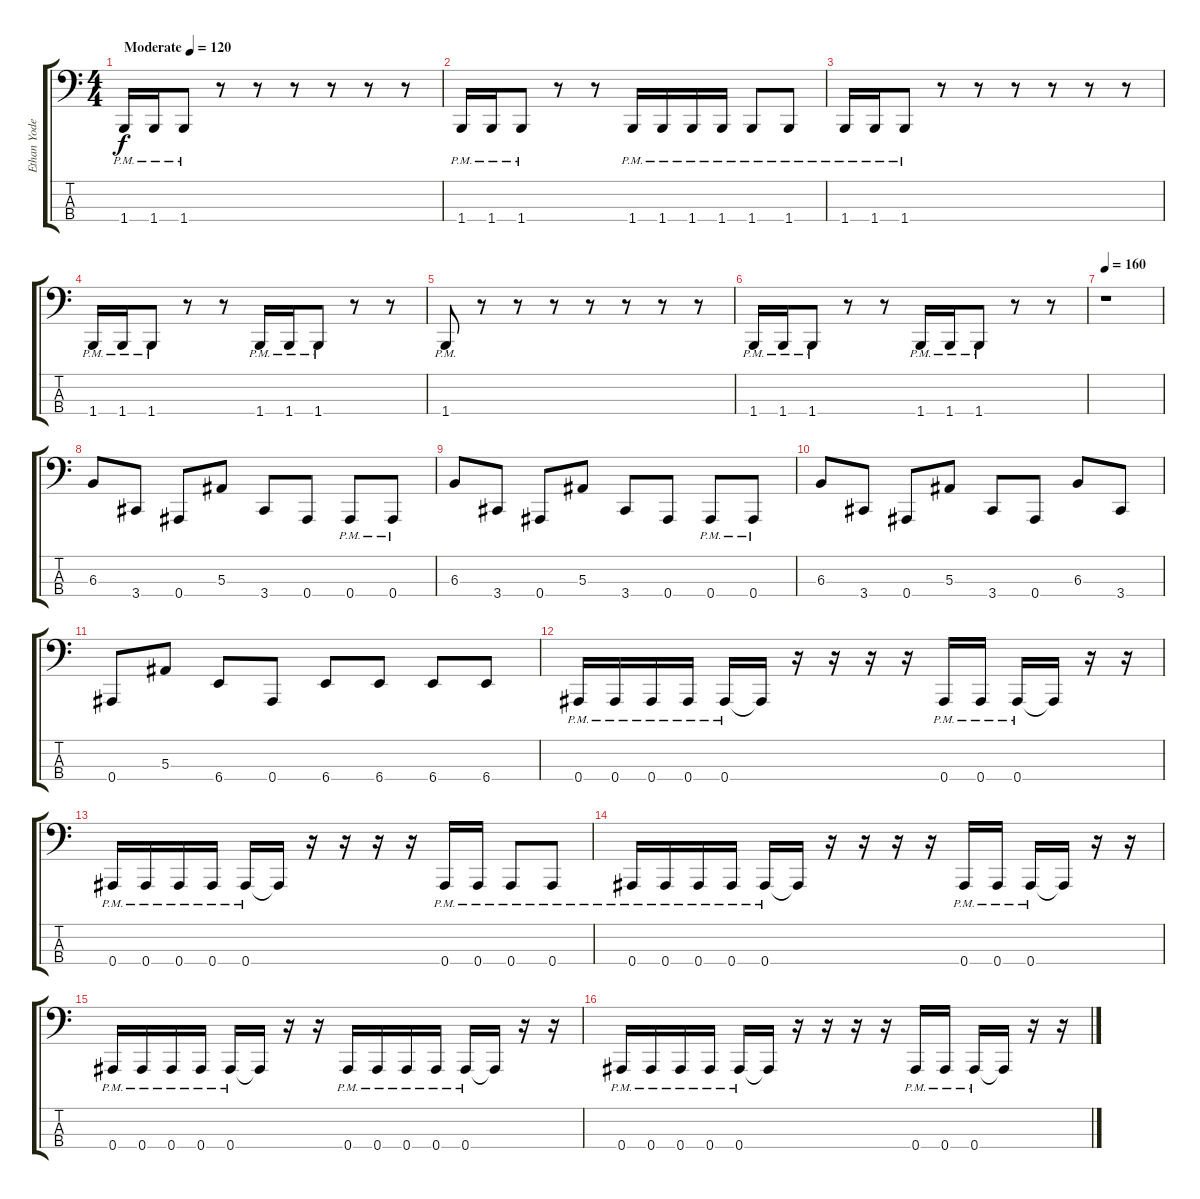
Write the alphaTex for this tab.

\track ("Ethan Yoder" "Ethan Yode") {instrument electricbassfinger}
\staff {score tabs}
\tuning (Eb2 Bb1 F1 Bb0) {hide}
\ts (4 4)
\tempo (120 "Moderate")
\clef f4
\ks c
1.4{pm}.16{dy f instrument electricbassfinger} 1.4{pm}.16 1.4{pm}.8 r.8 r.8 r.8 r.8 r.8 r.8 |
1.4{pm}.16 1.4{pm}.16 1.4{pm}.8 r.8 r.8 1.4{pm}.16 1.4{pm}.16 1.4{pm}.16 1.4{pm}.16 1.4{pm}.8 1.4{pm}.8 |
1.4{pm}.16 1.4{pm}.16 1.4{pm}.8 r.8 r.8 r.8 r.8 r.8 r.8 |
1.4{pm}.16 1.4{pm}.16 1.4{pm}.8 r.8 r.8 1.4{pm}.16 1.4{pm}.16 1.4{pm}.8 r.8 r.8 |
1.4{pm}.8 r.8 r.8 r.8 r.8 r.8 r.8 r.8 |
1.4{pm}.16 1.4{pm}.16 1.4{pm}.8 r.8 r.8 1.4{pm}.16 1.4{pm}.16 1.4{pm}.8 r.8 r.8 |
\tempo 160
r.1 |
6.3.8 3.4.8 0.4.8 5.3.8 3.4.8 0.4.8 0.4{pm}.8 0.4{pm}.8 |
6.3.8 3.4.8 0.4.8 5.3.8 3.4.8 0.4.8 0.4{pm}.8 0.4{pm}.8 |
6.3.8 3.4.8 0.4.8 5.3.8 3.4.8 0.4.8 6.3.8 3.4.8 |
0.4.8 5.3.8 6.4.8 0.4.8 6.4.8 6.4.8 6.4.8 6.4.8 |
0.4{pm}.16 0.4{pm}.16 0.4{pm}.16 0.4{pm}.16 0.4{pm}.16 0.4{t}.16 r.16 r.16 r.16 r.16 0.4{pm}.16 0.4{pm}.16 0.4{pm}.16 0.4{t}.16 r.16 r.16 |
0.4{pm}.16 0.4{pm}.16 0.4{pm}.16 0.4{pm}.16 0.4{pm}.16 0.4{t}.16 r.16 r.16 r.16 r.16 0.4{pm}.16 0.4{pm}.16 0.4{pm}.8 0.4{pm}.8 |
0.4{pm}.16 0.4{pm}.16 0.4{pm}.16 0.4{pm}.16 0.4{pm}.16 0.4{t}.16 r.16 r.16 r.16 r.16 0.4{pm}.16 0.4{pm}.16 0.4{pm}.16 0.4{t}.16 r.16 r.16 |
0.4{pm}.16 0.4{pm}.16 0.4{pm}.16 0.4{pm}.16 0.4{pm}.16 0.4{t}.16 r.16 r.16 0.4{pm}.16 0.4{pm}.16 0.4{pm}.16 0.4{pm}.16 0.4{pm}.16 0.4{t}.16 r.16 r.16 |
0.4{pm}.16 0.4{pm}.16 0.4{pm}.16 0.4{pm}.16 0.4{pm}.16 0.4{t}.16 r.16 r.16 r.16 r.16 0.4{pm}.16 0.4{pm}.16 0.4{pm}.16 0.4{t}.16 r.16 r.16
